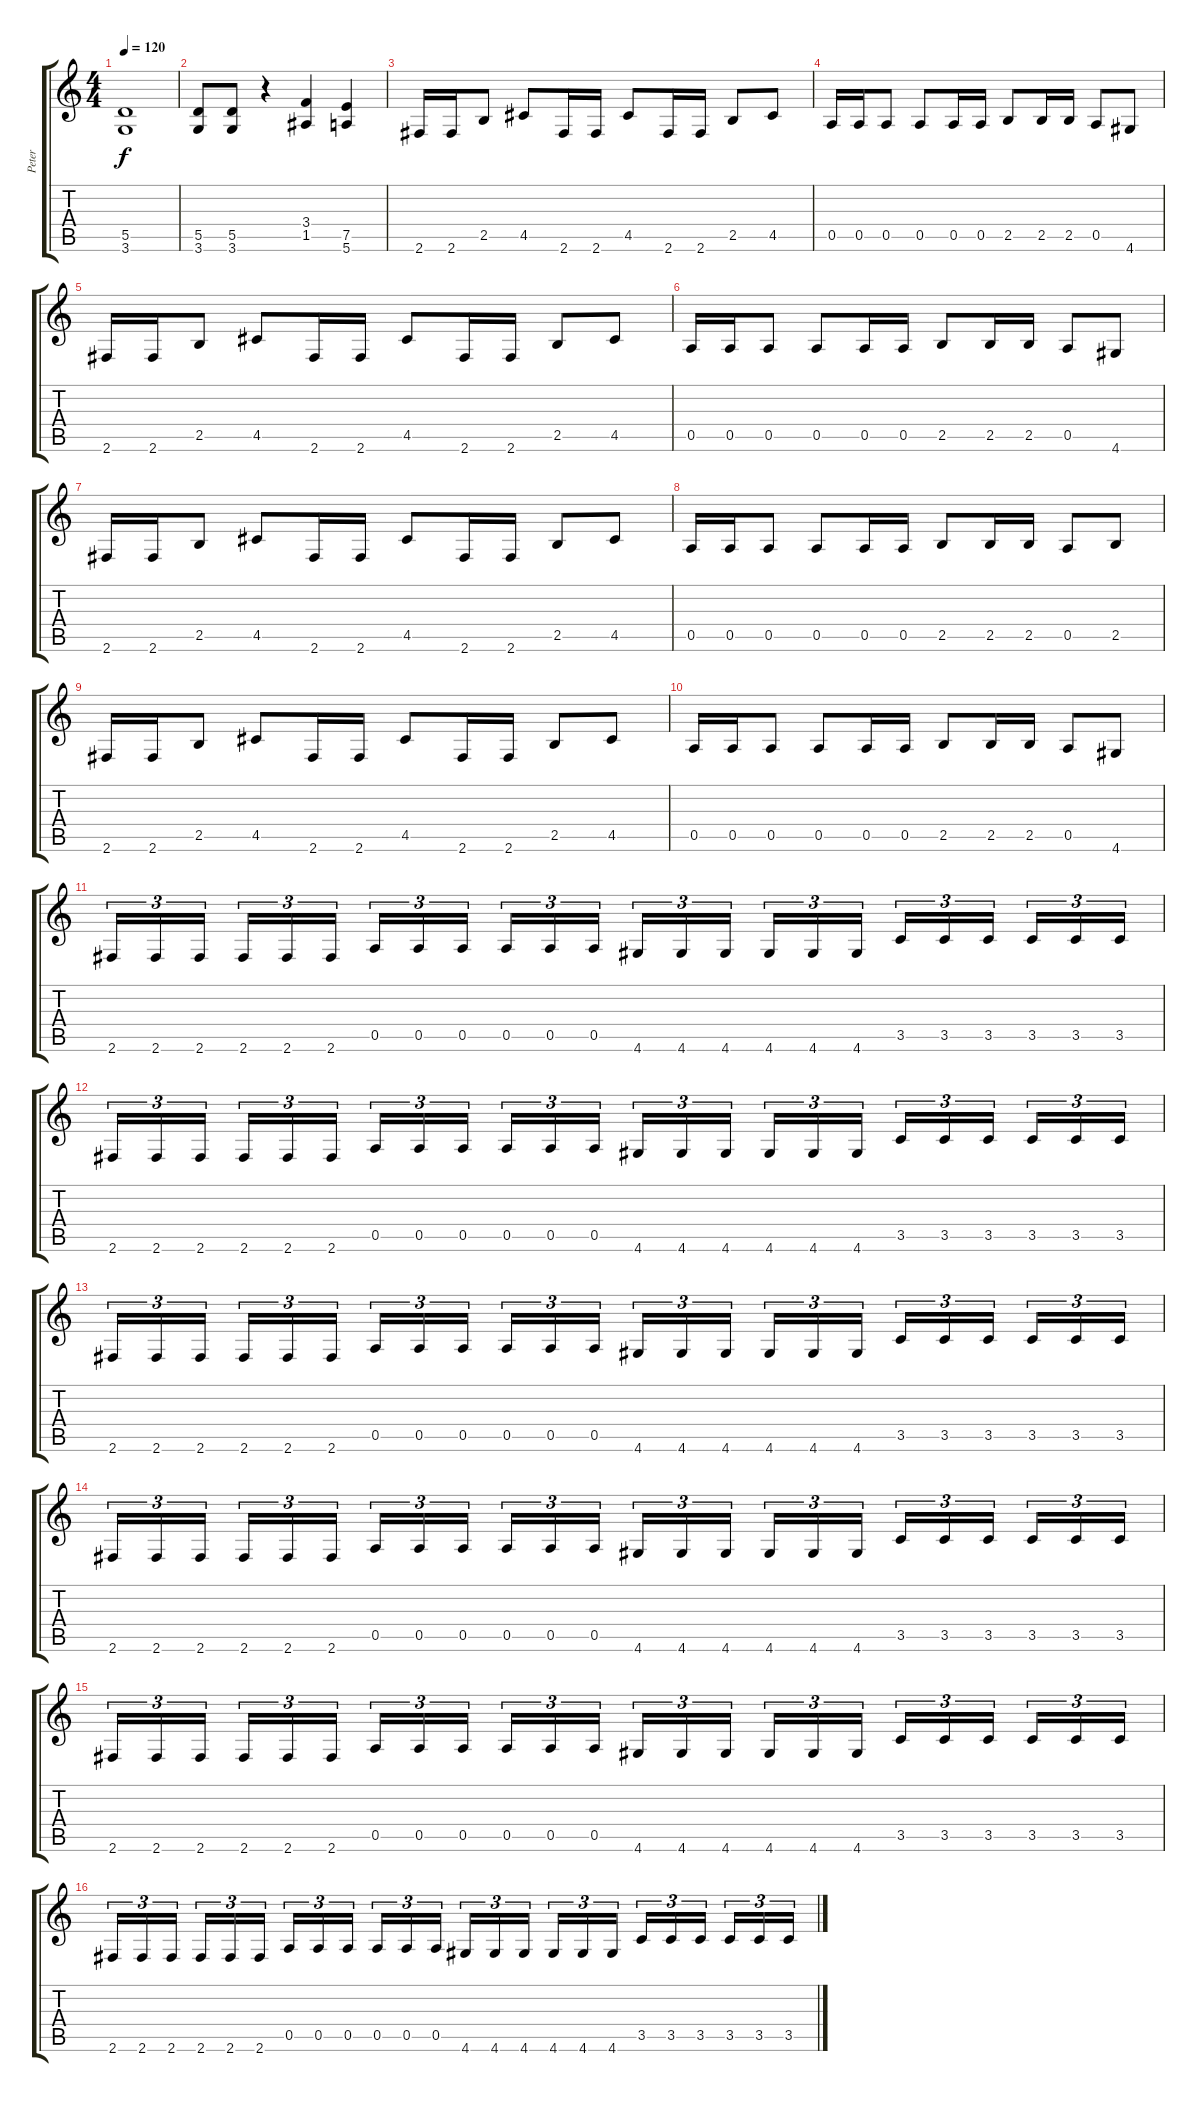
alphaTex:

\track ("Peter " "Peter ") {instrument distortionguitar}
\staff {score tabs}
\tuning (E4 B3 G3 D3 A2 E2) {hide}
\ts (4 4)
\tempo 120
\clef g2
\ks c
(5.5 3.6).1{dy f} |
(5.5 3.6).8 (5.5 3.6).8 r.4 (3.4 1.5).4 (7.5 5.6).4 |
2.6.16 2.6.16 2.5.8 4.5.8 2.6.16 2.6.16 4.5.8 2.6.16 2.6.16 2.5.8 4.5.8 |
0.5.16 0.5.16 0.5.8 0.5.8 0.5.16 0.5.16 2.5.8 2.5.16 2.5.16 0.5.8 4.6.8 |
2.6.16 2.6.16 2.5.8 4.5.8 2.6.16 2.6.16 4.5.8 2.6.16 2.6.16 2.5.8 4.5.8 |
0.5.16 0.5.16 0.5.8 0.5.8 0.5.16 0.5.16 2.5.8 2.5.16 2.5.16 0.5.8 4.6.8 |
2.6.16 2.6.16 2.5.8 4.5.8 2.6.16 2.6.16 4.5.8 2.6.16 2.6.16 2.5.8 4.5.8 |
0.5.16 0.5.16 0.5.8 0.5.8 0.5.16 0.5.16 2.5.8 2.5.16 2.5.16 0.5.8 2.5.8 |
2.6.16 2.6.16 2.5.8 4.5.8 2.6.16 2.6.16 4.5.8 2.6.16 2.6.16 2.5.8 4.5.8 |
0.5.16 0.5.16 0.5.8 0.5.8 0.5.16 0.5.16 2.5.8 2.5.16 2.5.16 0.5.8 4.6.8 |
2.6.16{tu (3 2)} 2.6.16{tu (3 2)} 2.6.16{tu (3 2) beam splitsecondary} 2.6.16{tu (3 2)} 2.6.16{tu (3 2)} 2.6.16{tu (3 2)} 0.5.16{tu (3 2)} 0.5.16{tu (3 2)} 0.5.16{tu (3 2) beam splitsecondary} 0.5.16{tu (3 2)} 0.5.16{tu (3 2)} 0.5.16{tu (3 2)} 4.6.16{tu (3 2)} 4.6.16{tu (3 2)} 4.6.16{tu (3 2) beam splitsecondary} 4.6.16{tu (3 2)} 4.6.16{tu (3 2)} 4.6.16{tu (3 2)} 3.5.16{tu (3 2)} 3.5.16{tu (3 2)} 3.5.16{tu (3 2) beam splitsecondary} 3.5.16{tu (3 2)} 3.5.16{tu (3 2)} 3.5.16{tu (3 2)} |
2.6.16{tu (3 2)} 2.6.16{tu (3 2)} 2.6.16{tu (3 2) beam splitsecondary} 2.6.16{tu (3 2)} 2.6.16{tu (3 2)} 2.6.16{tu (3 2)} 0.5.16{tu (3 2)} 0.5.16{tu (3 2)} 0.5.16{tu (3 2) beam splitsecondary} 0.5.16{tu (3 2)} 0.5.16{tu (3 2)} 0.5.16{tu (3 2)} 4.6.16{tu (3 2)} 4.6.16{tu (3 2)} 4.6.16{tu (3 2) beam splitsecondary} 4.6.16{tu (3 2)} 4.6.16{tu (3 2)} 4.6.16{tu (3 2)} 3.5.16{tu (3 2)} 3.5.16{tu (3 2)} 3.5.16{tu (3 2) beam splitsecondary} 3.5.16{tu (3 2)} 3.5.16{tu (3 2)} 3.5.16{tu (3 2)} |
2.6.16{tu (3 2)} 2.6.16{tu (3 2)} 2.6.16{tu (3 2) beam splitsecondary} 2.6.16{tu (3 2)} 2.6.16{tu (3 2)} 2.6.16{tu (3 2)} 0.5.16{tu (3 2)} 0.5.16{tu (3 2)} 0.5.16{tu (3 2) beam splitsecondary} 0.5.16{tu (3 2)} 0.5.16{tu (3 2)} 0.5.16{tu (3 2)} 4.6.16{tu (3 2)} 4.6.16{tu (3 2)} 4.6.16{tu (3 2) beam splitsecondary} 4.6.16{tu (3 2)} 4.6.16{tu (3 2)} 4.6.16{tu (3 2)} 3.5.16{tu (3 2)} 3.5.16{tu (3 2)} 3.5.16{tu (3 2) beam splitsecondary} 3.5.16{tu (3 2)} 3.5.16{tu (3 2)} 3.5.16{tu (3 2)} |
2.6.16{tu (3 2)} 2.6.16{tu (3 2)} 2.6.16{tu (3 2) beam splitsecondary} 2.6.16{tu (3 2)} 2.6.16{tu (3 2)} 2.6.16{tu (3 2)} 0.5.16{tu (3 2)} 0.5.16{tu (3 2)} 0.5.16{tu (3 2) beam splitsecondary} 0.5.16{tu (3 2)} 0.5.16{tu (3 2)} 0.5.16{tu (3 2)} 4.6.16{tu (3 2)} 4.6.16{tu (3 2)} 4.6.16{tu (3 2) beam splitsecondary} 4.6.16{tu (3 2)} 4.6.16{tu (3 2)} 4.6.16{tu (3 2)} 3.5.16{tu (3 2)} 3.5.16{tu (3 2)} 3.5.16{tu (3 2) beam splitsecondary} 3.5.16{tu (3 2)} 3.5.16{tu (3 2)} 3.5.16{tu (3 2)} |
2.6.16{tu (3 2)} 2.6.16{tu (3 2)} 2.6.16{tu (3 2) beam splitsecondary} 2.6.16{tu (3 2)} 2.6.16{tu (3 2)} 2.6.16{tu (3 2)} 0.5.16{tu (3 2)} 0.5.16{tu (3 2)} 0.5.16{tu (3 2) beam splitsecondary} 0.5.16{tu (3 2)} 0.5.16{tu (3 2)} 0.5.16{tu (3 2)} 4.6.16{tu (3 2)} 4.6.16{tu (3 2)} 4.6.16{tu (3 2) beam splitsecondary} 4.6.16{tu (3 2)} 4.6.16{tu (3 2)} 4.6.16{tu (3 2)} 3.5.16{tu (3 2)} 3.5.16{tu (3 2)} 3.5.16{tu (3 2) beam splitsecondary} 3.5.16{tu (3 2)} 3.5.16{tu (3 2)} 3.5.16{tu (3 2)} |
2.6.16{tu (3 2)} 2.6.16{tu (3 2)} 2.6.16{tu (3 2) beam splitsecondary} 2.6.16{tu (3 2)} 2.6.16{tu (3 2)} 2.6.16{tu (3 2)} 0.5.16{tu (3 2)} 0.5.16{tu (3 2)} 0.5.16{tu (3 2) beam splitsecondary} 0.5.16{tu (3 2)} 0.5.16{tu (3 2)} 0.5.16{tu (3 2)} 4.6.16{tu (3 2)} 4.6.16{tu (3 2)} 4.6.16{tu (3 2) beam splitsecondary} 4.6.16{tu (3 2)} 4.6.16{tu (3 2)} 4.6.16{tu (3 2)} 3.5.16{tu (3 2)} 3.5.16{tu (3 2)} 3.5.16{tu (3 2) beam splitsecondary} 3.5.16{tu (3 2)} 3.5.16{tu (3 2)} 3.5.16{tu (3 2)}
